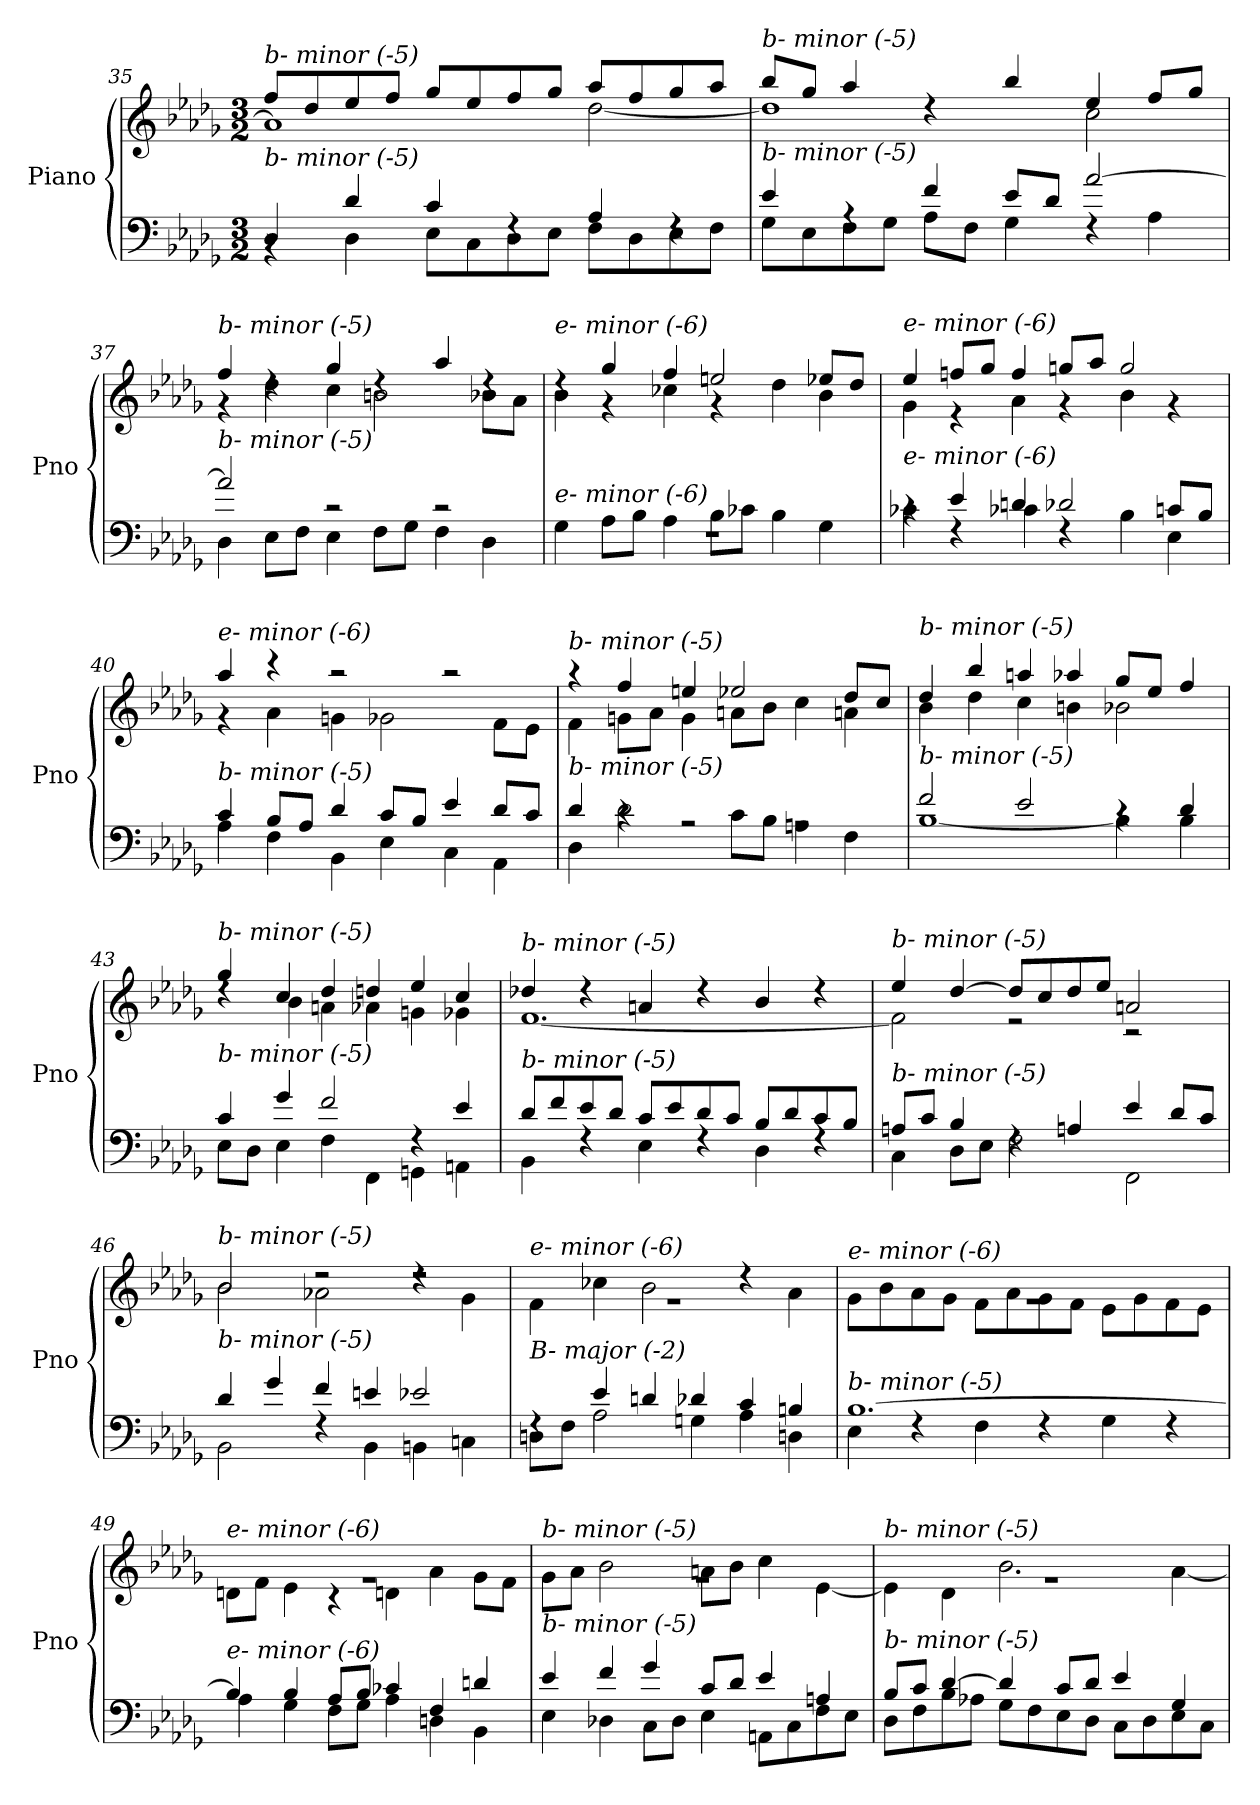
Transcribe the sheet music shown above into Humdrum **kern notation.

**kern	**kern
*part1	*part1
*staff2	*staff1
*I"Piano	*
*I'Pno	*
*clefF4	*clefG2
*k[b-e-a-d-g-]	*k[b-e-a-d-g-]
*M3/2	*M3/2
=35	=35
*^	*^
!	!	!LO:TX:i:t=b- minor (-5)	!
!LO:TX:i:t=b- minor (-5)	!	!	!
4D-/	4rBB	8ff/L	1a-]
.	.	8dd-/	.
4d-/	4D-\	8ee-/	.
.	.	8ff/J	.
4c/	8E-\L	8gg-/L	.
.	8C\	8ee-/	.
4rF	8D-\	8ff/	.
.	8E-\J	8gg-/J	.
4A-/	8F\L	8aa-/L	[2dd-\
.	8D-\	8ff/	.
4rF	8E-\	8gg-/	.
.	8F\J	8aa-/J	.
!!LO:LB:g=z	!!
=36	=36	=36	=36
!	!	!LO:TX:i:t=b- minor (-5)	!
!LO:TX:i:t=b- minor (-5)	!	!	!
4e-/	8G-\L	8bb-/L	1dd-]
.	8E-\	8gg-/J	.
4rA	8F\	4aa-/	.
.	8G-\J	.	.
4f/	8A-\L	4rdd	.
.	8F\J	.	.
8e-/L	4G-\	4bb-/	.
8d-/J	.	.	.
[2a-/	4rF	4ee-/	2cc\
.	4A-\	8ff/L	.
.	.	8gg-/J	.
=37	=37	=37	=37
!	!	!LO:TX:i:t=b- minor (-5)	!
!LO:TX:i:t=b- minor (-5)	!	!	!
2a-/]	4D-\	4ff/	4r
.	8E-\L	4rdd	4dd-\
.	8F\J	.	.
2r	4E-\	4gg-/	4cc\
.	8F\L	4rdd	2bni\
.	8G-\J	.	.
2r	4F\	4aa-/	.
.	4D-\	4rdd	8b-\L
.	.	.	8a-\J
=38	=38	=38	=38
!	!	!LO:TX:i:t=e- minor (-6)	!
!LO:TX:i:t=e- minor (-6)	!	!	!
1.rF	4G-\	4rdd	4b-\
.	8A-\L	4gg-/	4r
.	8B-\J	.	.
.	4A-\	4ff/	4cc-X\
.	8B-\L	2eeni/	4r
.	8c-X\J	.	.
.	4B-\	.	4dd-\
.	4G-\	8ee-/L	4b-\
.	.	8dd-/J	.
=39	=39	=39	=39
!	!	!LO:TX:i:t=e- minor (-6)	!
!LO:TX:i:t=e- minor (-6)	!	!	!
4rc	4c-X\	4ee-/	4g-\
4e-/	4rF	8ffn/L	4r
.	.	8gg-/J	.
4dn/	4c-X\	4ff/	4a-\
2d-X/	4rF	8ggn/L	4r
.	.	8aa-/J	.
.	4B-\	2gg/	4b-\
8cn/L	4E-\	.	4r
8B-/J	.	.	.
!!LO:LB:g=z	!!
=40	=40	=40	=40
!	!	!LO:TX:i:t=e- minor (-6)	!
!LO:TX:i:t=b- minor (-5)	!	!	!
4c/	4A-\	4aa-/	4r
8B-/L	4F\	4r	4a-\
8A-/J	.	.	.
4d-/	4BB-\	2r	4gn\
8c/L	4E-\	.	2g-X\
8B-/J	.	.	.
4e-/	4C\	2r	.
8d-/L	4AA-\	.	8f\L
8c/J	.	.	8e-\J
=41	=41	=41	=41
!	!	!LO:TX:i:t=b- minor (-5)	!
!LO:TX:i:t=b- minor (-5)	!	!	!
4d-/	4D-\	4r	4f\
4rc	2d-\	4ff/	8gn\L
.	.	.	8a-\J
2rA	.	4een/	4g\
.	8c\L	2ee-X/	8an\L
.	8B-\J	.	8b-\J
2rA	4An\	.	4cc\
.	4F\	8dd-/L	4an\
.	.	8cc/J	.
=42	=42	=42	=42
!	!	!LO:TX:i:t=b- minor (-5)	!
!LO:TX:i:t=b- minor (-5)	!	!	!
2f/	[1B-	4dd-/	4b-\
.	.	4bb-/	4dd-\
2e-/	.	4aan/	4cc\
.	.	4aa-X/	4bni\
4rc	4B-\]	8gg-/L	2b-\
.	.	8ee-/J	.
4d-/	4B-\	4ff/	.
=43	=43	=43	=43
!	!	!LO:TX:i:t=b- minor (-5)	!
!LO:TX:i:t=b- minor (-5)	!	!	!
4c/	8E-\L	4gg-/	4rdd
.	8D-\J	.	.
4g-/	4E-\	4cc/	4b-\
2f/	4F\	4dd-/	4an\
.	4FF\	4ddn/	4a-X\
4rF	4GGn\	4ee-/	4gn\
4e-/	4AAn\	4cc/	4g-X\
!!LO:PB:g=z	!!
=44	=44	=44	=44
!	!	!LO:TX:i:t=b- minor (-5)	!
!LO:TX:i:t=b- minor (-5)	!	!	!
8d-/L	4BB-\	4dd-X/	[1.f
8f/	.	.	.
8e-/	4rF	4r	.
8d-/J	.	.	.
8c/L	4E-\	4an/	.
8e-/	.	.	.
8d-/	4rF	4r	.
8c/J	.	.	.
8B-/L	4D-\	4b-/	.
8d-/	.	.	.
8c/	4rF	4r	.
8B-/J	.	.	.
=45	=45	=45	=45
!	!	!LO:TX:i:t=b- minor (-5)	!
!LO:TX:i:t=b- minor (-5)	!	!	!
8An/L	4C\	4ee-/	2f\]
8c/J	.	.	.
4B-/	8D-\L	[4dd-/	.
.	8E-\J	.	.
4rF	2F\	8dd-/L]	2r
.	.	8cc/	.
4An/	.	8dd-/	.
.	.	8ee-/J	.
4e-/	2FF\	2an/	2r
8d-/L	.	.	.
8c/J	.	.	.
=46	=46	=46	=46
!	!	!LO:TX:i:t=b- minor (-5)	!
!LO:TX:i:t=b- minor (-5)	!	!	!
4d-/	2BB-\	2b-/	2b-\
4g-/	.	.	.
4f/	4rF	2r	2a-X\
4eni/	4BB-\	.	.
2e-/	4BBni\	2r	4rdd
.	4Cn\	.	4g-\
=47	=47	=47	=47
!	!	!LO:TX:i:t=e- minor (-6)	!
!LO:TX:i:t=B- major (-2)	!	!	!
4rF	8Dn\L	1.rg	4f\
.	8F\J	.	.
4e-/	2A-\	.	4cc-X\
4dn/	.	.	2b-\
4d-X/	4Gn\	.	.
4c/	4A-\	.	4rdd
4Bni/	4Dn\	.	4a-\
!!LO:LB:g=z	!!
=48	=48	=48	=48
!	!	!LO:TX:i:t=e- minor (-6)	!
!LO:TX:i:t=b- minor (-5)	!	!	!
[1.B-	4E-\	1.rg	8g-\L
.	.	.	8b-\
.	4rF	.	8a-\
.	.	.	8g-\J
.	4F\	.	8f\L
.	.	.	8a-\
.	4rF	.	8g-\
.	.	.	8f\J
.	4G-\	.	8e-\L
.	.	.	8g-\
.	4rF	.	8f\
.	.	.	8e-\J
=49	=49	=49	=49
!	!	!LO:TX:i:t=e- minor (-6)	!
!LO:TX:i:t=e- minor (-6)	!	!	!
4B-/]	4A-\	1.rg	8dn\L
.	.	.	8f\J
4B-/	4G-\	.	4e-\
8A-/L	8F\L	.	4r
8B-/J	8G-\J	.	.
4c-X/	4A-\	.	4dn\
4F/	4Dn\	.	4a-\
4dn/	4BB-\	.	8g-\L
.	.	.	8f\J
=50	=50	=50	=50
!	!	!LO:TX:i:t=b- minor (-5)	!
!LO:TX:i:t=b- minor (-5)	!	!	!
4e-/	4E-\	1.rg	8g-\L
.	.	.	8a-\J
4f/	4D-X\	.	2b-\
4g-/	8C\L	.	.
.	8D-\J	.	.
8c/L	4E-\	.	8an\L
8d-/J	.	.	8b-\J
4e-/	8AAn\L	.	4cc\
.	8C\	.	.
4An/	8F\	.	[4e-\
.	8E-\J	.	.
=51	=51	=51	=51
!	!	!LO:TX:i:t=b- minor (-5)	!
!LO:TX:i:t=b- minor (-5)	!	!	!
8B-/L	8D-\L	1.rg	4e-\]
8c/J	8F\	.	.
[4d-/	8B-\	.	4d-\
.	8A-X\J	.	.
4d-/]	8G-\L	.	2.b-\
.	8F\	.	.
8c/L	8E-\	.	.
8d-/J	8D-\J	.	.
4e-/	8C\L	.	.
.	8D-\	.	.
4G-/	8E-\	.	[4a-\
.	8C\J	.	.
*v	*v	*	*
*	*v	*v
=	=
*-	*-
